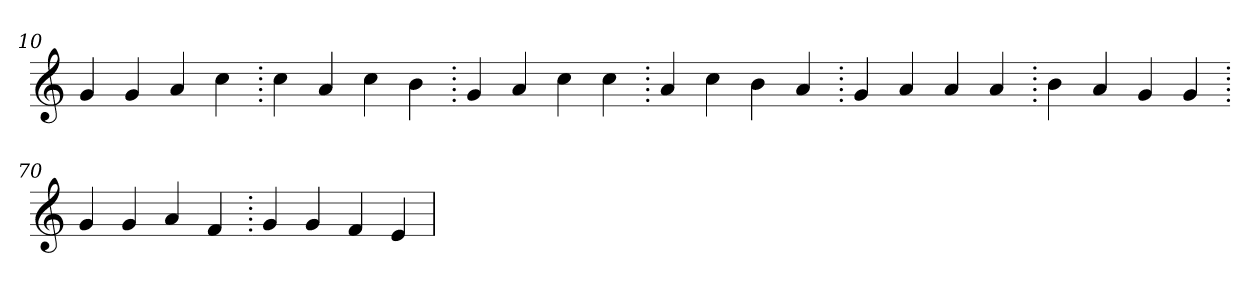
**kern
*part1
*staff1
*clefG2
=10.
4g
4g
4a
4cc
=20.
4cc
4a
4cc
4b
=30.
4g
4a
4cc
4cc
=40.
4a
4cc
4b
4a
=50.
4g
4a
4a
4a
=60.
4b
4a
4g
4g
=70.
4g
4g
4a
4f
=80.
4g
4g
4f
4e
=
*-
